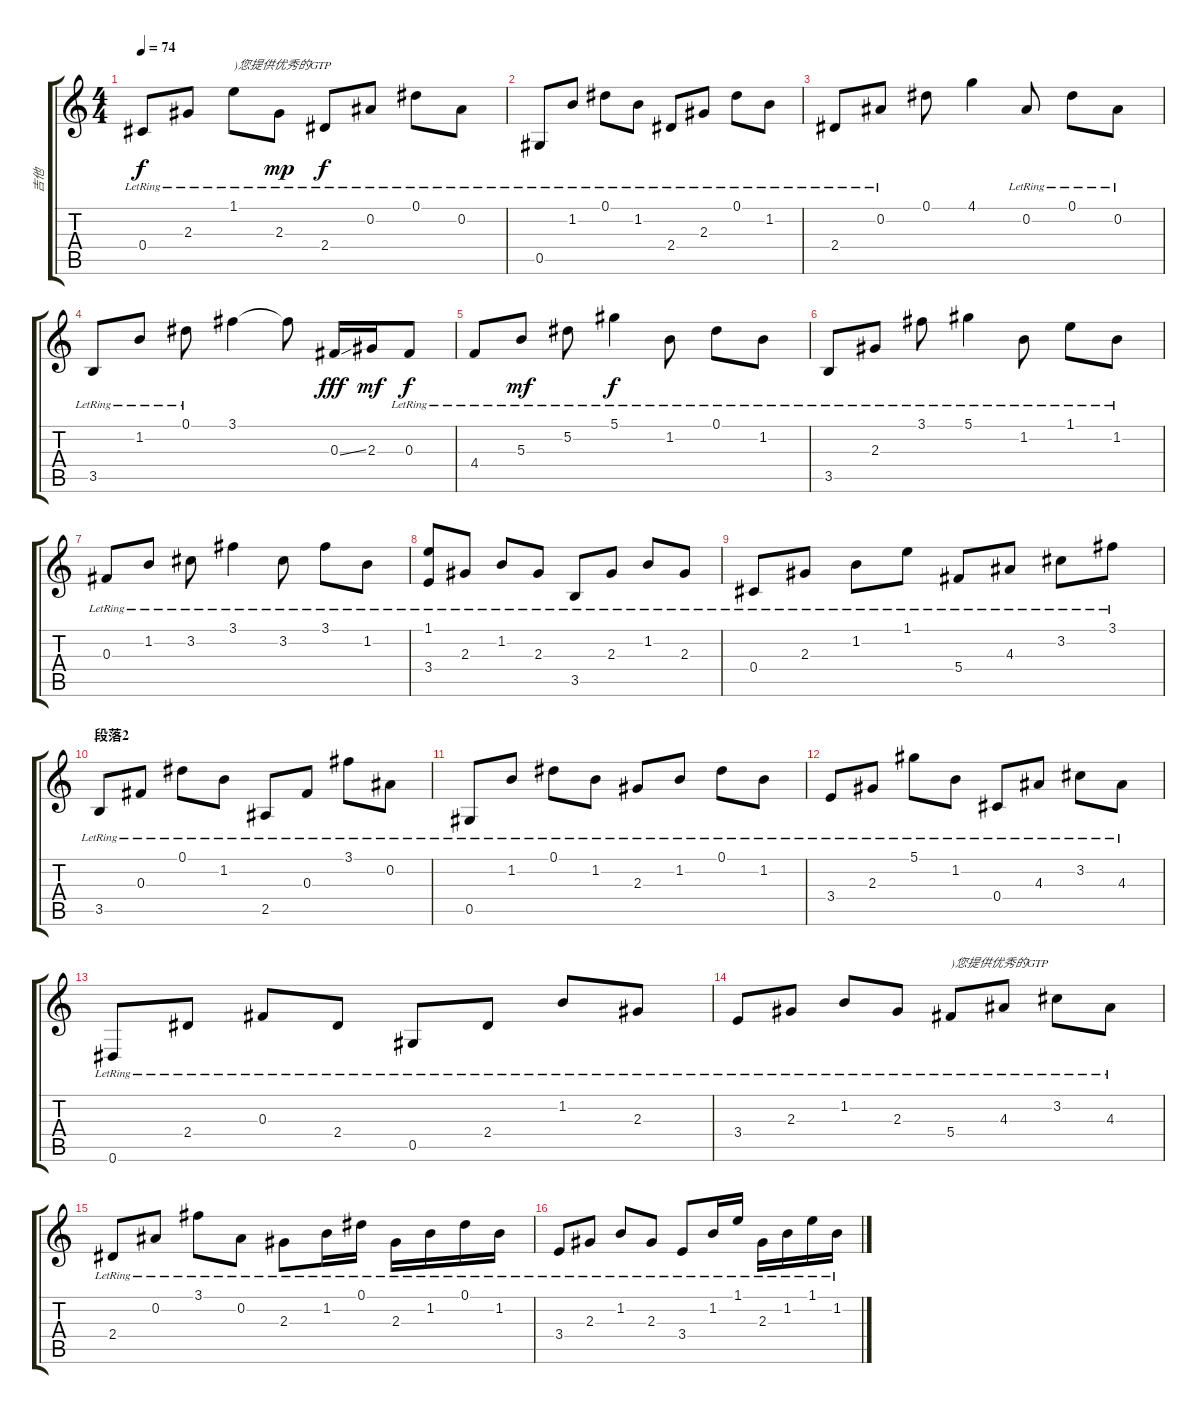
\track ("吉他" "吉他") {instrument acousticguitarnylon}
\staff {score tabs}
\tuning (Eb4 Bb3 Gb3 Db3 Ab2 Eb2) {hide}
\ts (4 4)
\tempo 74
\clef g2
\ks c
0.4{lr}.8{dy f} 2.3{lr}.8 1.1{lr}.8{txt ")您提供优秀的GTP"} 2.3{lr}.8{dy mp} 2.4{lr}.8{dy f} 0.2{lr}.8 0.1{lr}.8 0.2{lr}.8 |
0.5{lr}.8 1.2{lr}.8 0.1{lr}.8 1.2{lr}.8 2.4{lr}.8 2.3{lr}.8 0.1{lr}.8 1.2{lr}.8 |
2.4{lr}.8 0.2{lr}.8 0.1.8 4.1.4 0.2{lr}.8 0.1{lr}.8 0.2{lr}.8 |
3.5{lr}.8 1.2{lr}.8 0.1{lr}.8 3.1.4 3.1{t}.8 0.3{ss}.16{dy fff} 2.3.16{dy mf} 0.3{lr}.8{dy f} |
4.4{lr}.8 5.3{lr}.8{dy mf} 5.2{lr}.8 5.1{lr}.4{dy f} 1.2{lr}.8 0.1{lr}.8 1.2{lr}.8 |
3.5{lr}.8 2.3{lr}.8 3.1{lr}.8 5.1{lr}.4 1.2{lr}.8 1.1{lr}.8 1.2{lr}.8 |
0.3{lr}.8 1.2{lr}.8 3.2{lr}.8 3.1{lr}.4 3.2{lr}.8 3.1{lr}.8 1.2{lr}.8 |
(1.1{lr} 3.4{lr}).8 2.3{lr}.8 1.2{lr}.8 2.3{lr}.8 3.5{lr}.8 2.3{lr}.8 1.2{lr}.8 2.3{lr}.8 |
0.4{lr}.8 2.3{lr}.8 1.2{lr}.8 1.1{lr}.8 5.4{lr}.8 4.3{lr}.8 3.2{lr}.8 3.1{lr}.8 |
\section ("" "段落2")
3.5{lr}.8 0.3{lr}.8 0.1{lr}.8 1.2{lr}.8 2.5{lr}.8 0.3{lr}.8 3.1{lr}.8 0.2{lr}.8 |
0.5{lr}.8 1.2{lr}.8 0.1{lr}.8 1.2{lr}.8 2.3{lr}.8 1.2{lr}.8 0.1{lr}.8 1.2{lr}.8 |
3.4{lr}.8 2.3{lr}.8 5.1{lr}.8 1.2{lr}.8 0.4{lr}.8 4.3{lr}.8 3.2{lr}.8 4.3{lr}.8 |
0.6{lr}.8 2.4{lr}.8 0.3{lr}.8 2.4{lr}.8 0.5{lr}.8 2.4{lr}.8 1.2{lr}.8 2.3{lr}.8 |
3.4{lr}.8 2.3{lr}.8 1.2{lr}.8 2.3{lr}.8 5.4{lr}.8{txt ")您提供优秀的GTP"} 4.3{lr}.8 3.2{lr}.8 4.3{lr}.8 |
2.4{lr}.8 0.2{lr}.8 3.1{lr}.8 0.2{lr}.8 2.3{lr}.8 1.2{lr}.16 0.1{lr}.16 2.3{lr}.16 1.2{lr}.16 0.1{lr}.16 1.2{lr}.16 |
3.4{lr}.8 2.3{lr}.8 1.2{lr}.8 2.3{lr}.8 3.4{lr}.8 1.2{lr}.16 1.1{lr}.16 2.3{lr}.16 1.2{lr}.16 1.1{lr}.16 1.2{lr}.16
